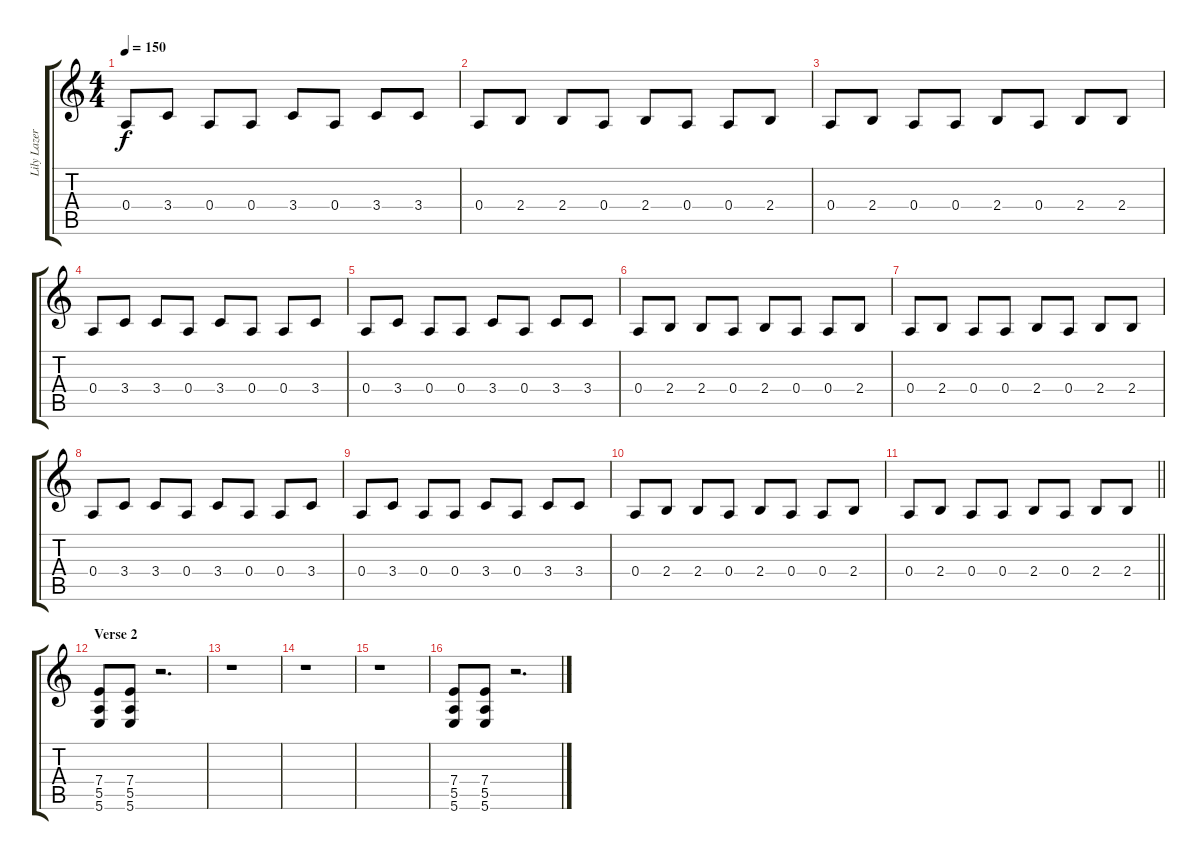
\track ("Lily Lazer (Guitar)" "Lily Lazer") {instrument distortionguitar}
\staff {score tabs}
\tuning (B3 Gb3 D3 A2 E2 B1) {hide}
\ts (4 4)
\tempo 150
\clef g2
\ks c
0.4.8{dy f} 3.4.8 0.4.8 0.4.8 3.4.8 0.4.8 3.4.8 3.4.8 |
0.4.8 2.4.8 2.4.8 0.4.8 2.4.8 0.4.8 0.4.8 2.4.8 |
0.4.8 2.4.8 0.4.8 0.4.8 2.4.8 0.4.8 2.4.8 2.4.8 |
0.4.8 3.4.8 3.4.8 0.4.8 3.4.8 0.4.8 0.4.8 3.4.8 |
0.4.8 3.4.8 0.4.8 0.4.8 3.4.8 0.4.8 3.4.8 3.4.8 |
0.4.8 2.4.8 2.4.8 0.4.8 2.4.8 0.4.8 0.4.8 2.4.8 |
0.4.8 2.4.8 0.4.8 0.4.8 2.4.8 0.4.8 2.4.8 2.4.8 |
0.4.8 3.4.8 3.4.8 0.4.8 3.4.8 0.4.8 0.4.8 3.4.8 |
0.4.8 3.4.8 0.4.8 0.4.8 3.4.8 0.4.8 3.4.8 3.4.8 |
0.4.8 2.4.8 2.4.8 0.4.8 2.4.8 0.4.8 0.4.8 2.4.8 |
\barLineRight lightlight
0.4.8 2.4.8 0.4.8 0.4.8 2.4.8 0.4.8 2.4.8 2.4.8 |
\section ("" "Verse 2")
(7.4 5.5 5.6).8 (7.4 5.5 5.6).8 r.2{d} |
r.1 |
r.1 |
r.1 |
(7.4 5.5 5.6).8 (7.4 5.5 5.6).8 r.2{d}
